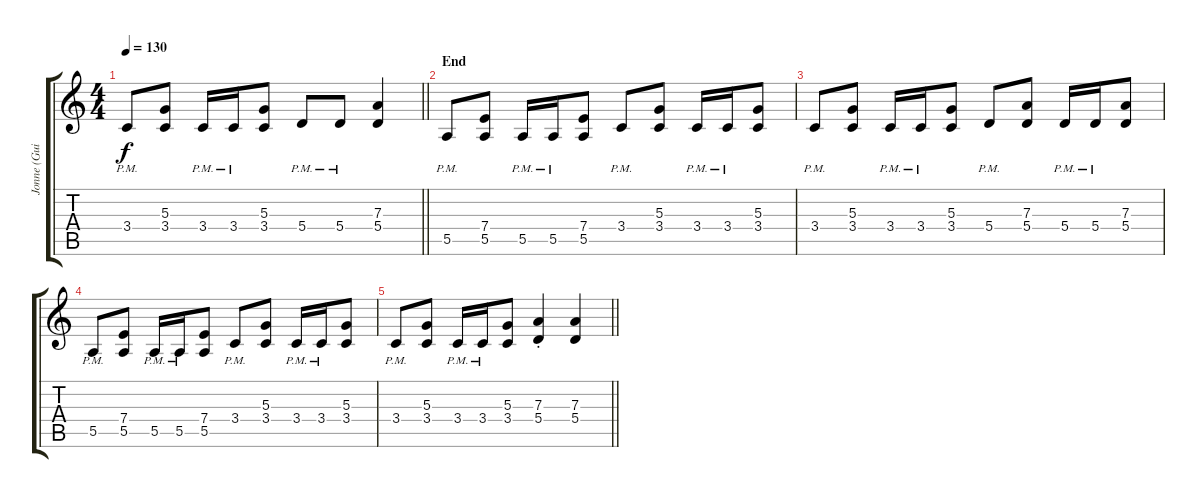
\track ("Jonne (Guitar)" "Jonne (Gui") {instrument distortionguitar}
\staff {score tabs}
\tuning (B3 Gb3 D3 A2 E2 B1) {hide}
\ts (4 4)
\tempo 130
\clef g2
\barLineRight lightlight
\ks c
3.4{pm}.8{dy f} (5.3 3.4).8 3.4{pm}.16 3.4{pm}.16 (5.3 3.4).8 5.4{pm}.8 5.4{pm}.8 (7.3 5.4).4 |
\section ("" "End")
5.5{pm}.8 (7.4 5.5).8 5.5{pm}.16 5.5{pm}.16 (7.4 5.5).8 3.4{pm}.8 (5.3 3.4).8 3.4{pm}.16 3.4{pm}.16 (5.3 3.4).8 |
3.4{pm}.8 (5.3 3.4).8 3.4{pm}.16 3.4{pm}.16 (5.3 3.4).8 5.4{pm}.8 (7.3 5.4).8 5.4{pm}.16 5.4{pm}.16 (7.3 5.4).8 |
5.5{pm}.8 (7.4 5.5).8 5.5{pm}.16 5.5{pm}.16 (7.4 5.5).8 3.4{pm}.8 (5.3 3.4).8 3.4{pm}.16 3.4{pm}.16 (5.3 3.4).8 |
\barLineRight lightlight
3.4{pm}.8 (5.3 3.4).8 3.4{pm}.16 3.4{pm}.16 (5.3 3.4).8 (7.3{st} 5.4{st}).4 (7.3 5.4).4
